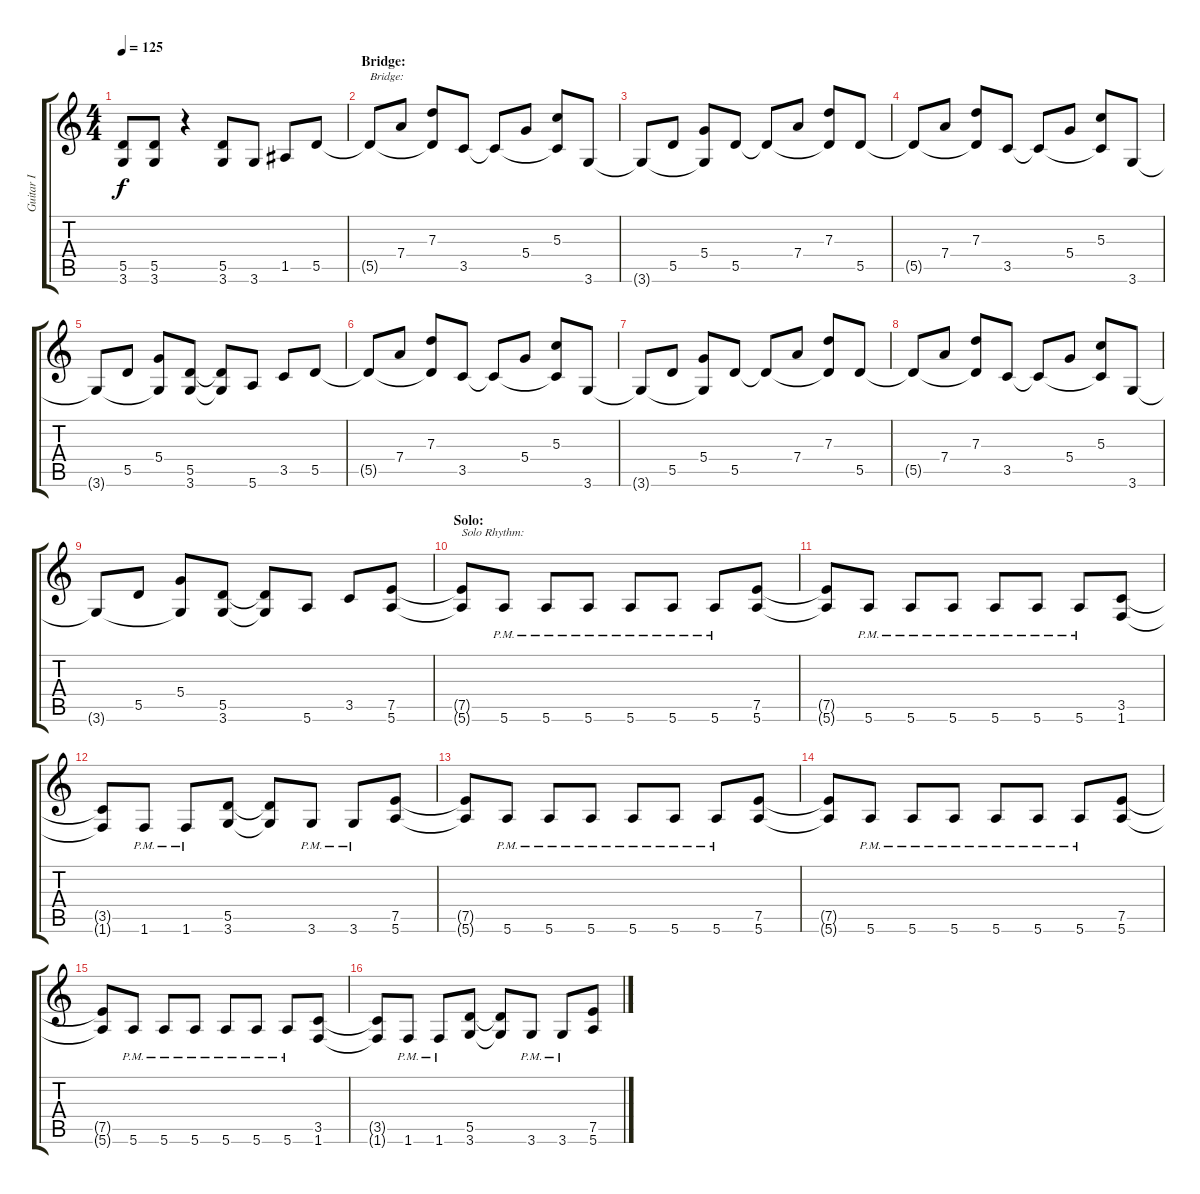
\track ("Guitar I" "Guitar I") {instrument distortionguitar}
\staff {score tabs}
\tuning (E4 B3 G3 D3 A2 E2) {hide}
\ts (4 4)
\tempo 125
\clef g2
\ks c
(5.5 3.6).8{dy f} (5.5 3.6).8 r.4 (5.5 3.6).8 3.6.8 1.5.8 5.5.8 |
\section ("" "Bridge:")
5.5{t}.8{txt "Bridge:"} 7.4.8 (7.3 5.5{t}).8 3.5.8 3.5{t}.8 5.4.8 (5.3 3.5{t}).8 3.6.8 |
3.6{t}.8 5.5.8 (5.4 3.6{t}).8 5.5.8 5.5{t}.8 7.4.8 (7.3 5.5{t}).8 5.5.8 |
5.5{t}.8 7.4.8 (7.3 5.5{t}).8 3.5.8 3.5{t}.8 5.4.8 (5.3 3.5{t}).8 3.6.8 |
3.6{t}.8 5.5.8 (5.4 3.6{t}).8 (5.5 3.6).8 (5.5{t} 3.6{t}).8 5.6.8 3.5.8 5.5.8 |
5.5{t}.8 7.4.8 (7.3 5.5{t}).8 3.5.8 3.5{t}.8 5.4.8 (5.3 3.5{t}).8 3.6.8 |
3.6{t}.8 5.5.8 (5.4 3.6{t}).8 5.5.8 5.5{t}.8 7.4.8 (7.3 5.5{t}).8 5.5.8 |
5.5{t}.8 7.4.8 (7.3 5.5{t}).8 3.5.8 3.5{t}.8 5.4.8 (5.3 3.5{t}).8 3.6.8 |
3.6{t}.8 5.5.8 (5.4 3.6{t}).8 (5.5 3.6).8 (5.5{t} 3.6{t}).8 5.6.8 3.5.8 (7.5 5.6).8 |
\section ("" "Solo:")
(7.5{t} 5.6{t}).8{txt "Solo Rhythm:"} 5.6{pm}.8 5.6{pm}.8 5.6{pm}.8 5.6{pm}.8 5.6{pm}.8 5.6{pm}.8 (7.5 5.6).8 |
(7.5{t} 5.6{t}).8 5.6{pm}.8 5.6{pm}.8 5.6{pm}.8 5.6{pm}.8 5.6{pm}.8 5.6{pm}.8 (3.5 1.6).8 |
(3.5{t} 1.6{t}).8 1.6{pm}.8 1.6{pm}.8 (5.5 3.6).8 (5.5{t} 3.6{t}).8 3.6{pm}.8 3.6{pm}.8 (7.5 5.6).8 |
(7.5{t} 5.6{t}).8 5.6{pm}.8 5.6{pm}.8 5.6{pm}.8 5.6{pm}.8 5.6{pm}.8 5.6{pm}.8 (7.5 5.6).8 |
(7.5{t} 5.6{t}).8 5.6{pm}.8 5.6{pm}.8 5.6{pm}.8 5.6{pm}.8 5.6{pm}.8 5.6{pm}.8 (7.5 5.6).8 |
(7.5{t} 5.6{t}).8 5.6{pm}.8 5.6{pm}.8 5.6{pm}.8 5.6{pm}.8 5.6{pm}.8 5.6{pm}.8 (3.5 1.6).8 |
(3.5{t} 1.6{t}).8 1.6{pm}.8 1.6{pm}.8 (5.5 3.6).8 (5.5{t} 3.6{t}).8 3.6{pm}.8 3.6{pm}.8 (7.5 5.6).8
